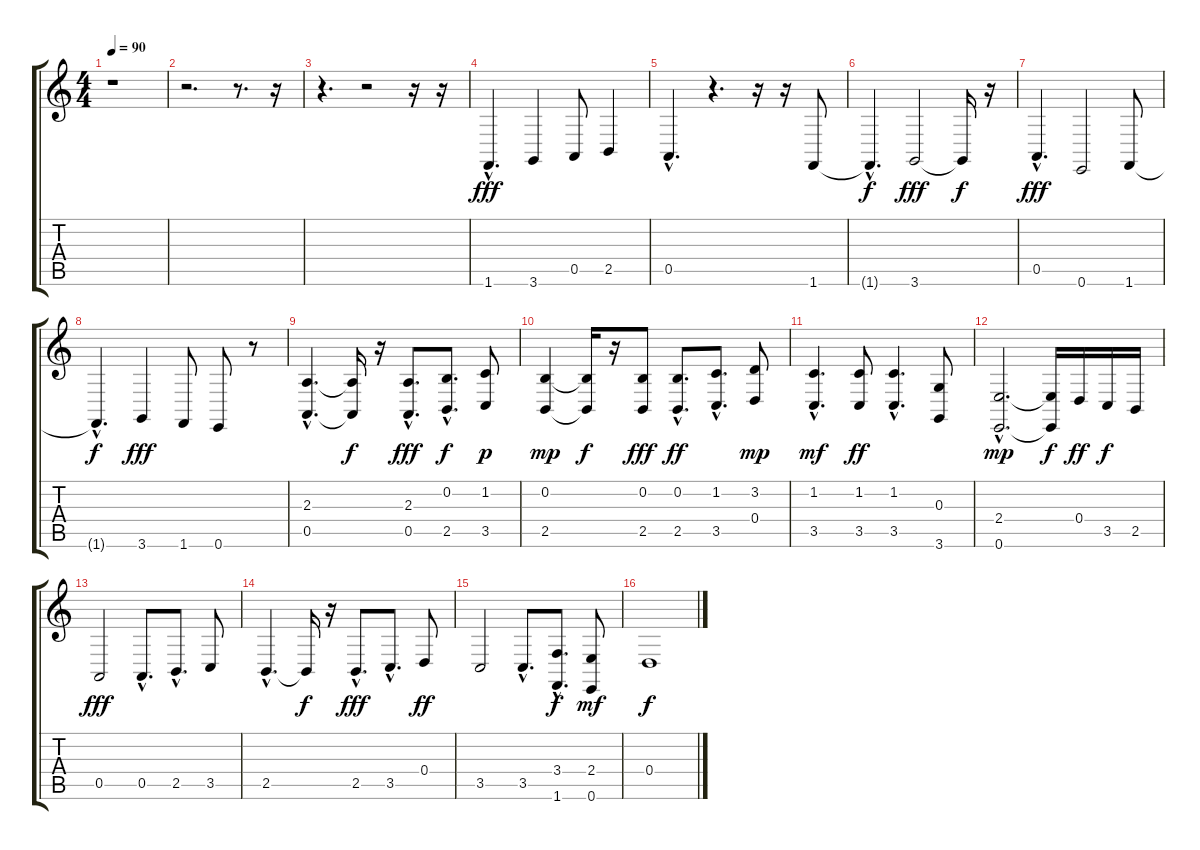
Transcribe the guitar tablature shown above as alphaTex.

\track "" {instrument brightacousticpiano}
\staff {score tabs}
\tuning (E4 B3 G3 D3 A2 E2) {hide}
\ts (4 4)
\tempo 90
\clef g2
\ks c
r.1{dy fff} |
r.2{d} r.8{d} r.16 |
r.4{d} r.2 r.16 r.16 |
1.6{hac}.4{d} 3.6.4 0.5.8 2.5.4 |
0.5{hac}.4{d} r.4{d} r.16 r.16 1.6.8 |
1.6{hac t}.4{d dy f} 3.6.2{dy fff} 3.6{t}.16{dy f} r.16 |
0.5{hac}.4{d dy fff} 0.6.2 1.6.8 |
1.6{hac t}.4{d dy f} 3.6.4{dy fff} 1.6.8 0.6.8 r.8 |
(2.3{hac} 0.5{hac}).4{d} (2.3{t} 0.5{t}).16{dy f} r.16 (2.3{hac} 0.5{hac}).8{d dy fff} (0.2{hac} 2.5{hac}).8{d dy f} (1.2 3.5).8{dy p} |
(0.2 2.5).4{dy mp} (0.2{t} 2.5{t}).16{dy f} r.16 (0.2 2.5).8{dy fff} (0.2{hac} 2.5{hac}).8{d dy ff} (1.2{hac} 3.5{hac}).8{d} (3.2 0.4).8{dy mp} |
(1.2{hac} 3.5).4{d dy mf} (1.2 3.5).8{dy ff} (1.2{hac} 3.5{hac}).4{d} (0.3 3.6).8 |
(2.4{hac} 0.6{hac}).2{d dy mp} (2.4{t} 0.6{t}).16{dy f} 0.4.16{dy ff} 3.5.16{dy f} 2.5.16 |
0.5.2{dy fff} 0.5{hac}.8{d} 2.5{hac}.8{d} 3.5.8 |
2.5{hac}.4{d} 2.5{t}.16{dy f} r.16 2.5{hac}.8{d dy fff} 3.5{hac}.8{d} 0.4.8{dy ff} |
3.5.2 3.5{hac}.8{d} (3.4{hac} 1.6{hac}).8{d dy f} (2.4 0.6).8{dy mf} |
0.4.1{dy f}
